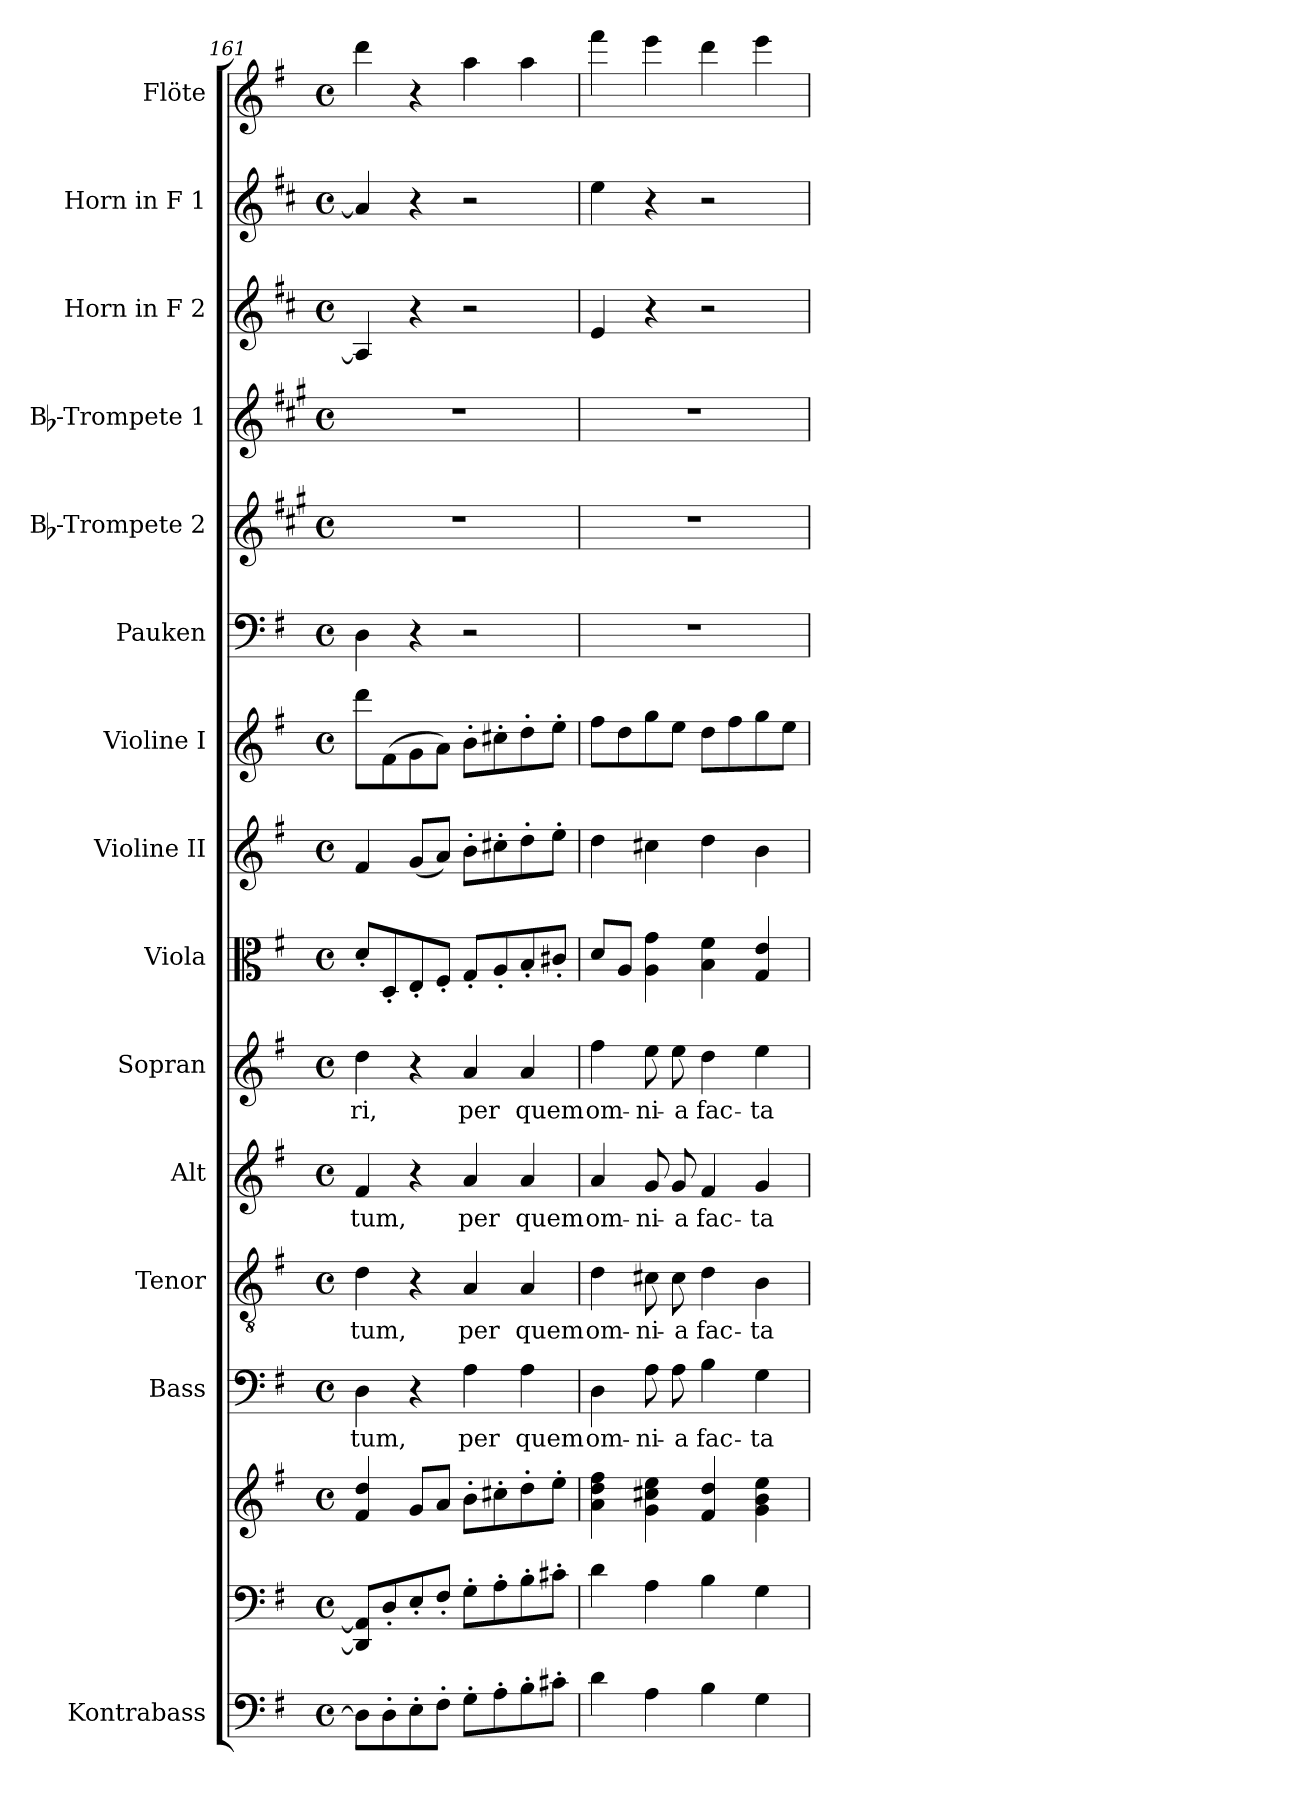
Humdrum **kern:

**kern	**kern	**kern	**kern	**text	**kern	**text	**kern	**text	**kern	**text	**kern	**kern	**kern	**kern	**kern	**kern	**kern	**kern	**kern
*part15	*part14	*part14	*part13	*part13	*part12	*part12	*part11	*part11	*part10	*part10	*part9	*part8	*part7	*part6	*part5	*part4	*part3	*part2	*part1
*staff16	*staff15	*staff14	*staff13	*staff13	*staff12	*staff12	*staff11	*staff11	*staff10	*staff10	*staff9	*staff8	*staff7	*staff6	*staff5	*staff4	*staff3	*staff2	*staff1
*I"Kontrabass	*	*	*I"Bass	*	*I"Tenor	*	*I"Alt	*	*I"Sopran	*	*I"Viola	*I"Violine II	*I"Violine I	*I"Pauken	*I"Bb-Trompete 2	*I"Bb-Trompete 1	*I"Horn in F 2	*I"Horn in F 1	*I"Flöte
*I'Kb.	*	*	*I'B.	*	*I'T.	*	*I'A.	*	*I'S.	*	*I'Vla.	*I'Vl. II	*I'Vl. I	*I'Pk.	*I'Bb Trp. 2	*I'Bb Trp. 1	*	*	*I'Fl.
*clefF4	*clefF4	*clefG2	*clefF4	*	*clefGv2	*	*clefG2	*	*clefG2	*	*clefC3	*clefG2	*clefG2	*clefF4	*clefG2	*clefG2	*clefG2	*clefG2	*clefG2
*ITrd7c12	*	*	*	*	*	*	*	*	*	*	*	*	*	*	*ITrd1c2	*ITrd1c2	*ITrd4c7	*ITrd4c7	*
*k[f#]	*k[f#]	*k[f#]	*k[f#]	*	*k[f#]	*	*k[f#]	*	*k[f#]	*	*k[f#]	*k[f#]	*k[f#]	*k[f#]	*k[f#]	*k[f#]	*k[f#]	*k[f#]	*k[f#]
*G:	*G:	*G:	*G:	*	*G:	*	*G:	*	*G:	*	*G:	*G:	*G:	*G:	*G:	*G:	*G:	*G:	*G:
*M4/4	*M4/4	*M4/4	*M4/4	*	*M4/4	*	*M4/4	*	*M4/4	*	*M4/4	*M4/4	*M4/4	*M4/4	*M4/4	*M4/4	*M4/4	*M4/4	*M4/4
*met(c)	*met(c)	*met(c)	*met(c)	*	*met(c)	*	*met(c)	*	*met(c)	*	*met(c)	*met(c)	*met(c)	*met(c)	*met(c)	*met(c)	*met(c)	*met(c)	*met(c)
=161	=161	=161	=161	=161	=161	=161	=161	=161	=161	=161	=161	=161	=161	=161	=161	=161	=161	=161	=161
!	!	!	!	!LO:LY:b	!	!LO:LY:b	!	!LO:LY:b	!	!LO:LY:b	!	!	!	!	!	!	!	!	!
8DD\L]	8DD/] 8AA/]L	4f#/ 4dd/	4D\	-tum,	4d\	-tum,	4f#/	-tum,	4dd\	-ri,	8d'</L	4f#/	8ddd\L	4D\	1r	1r	4D/]	4d/]	4ddd\
8DD'>\	8D'</	.	.	.	.	.	.	.	.	.	8D'</	.	(>8f#\	.	.	.	.	.	.
8EE'>\	8E'</	8g/L	4r	.	4r	.	4r	.	4r	.	8E'</	(<8g/L	8g\	4r	.	.	4r	4r	4r
8FF#'>\J	8F#'</J	8a/J	.	.	.	.	.	.	.	.	8F#'</J	8a/J)	8a\J)	.	.	.	.	.	.
!	!	!	!	!LO:LY:b	!	!LO:LY:b	!	!LO:LY:b	!	!LO:LY:b	!	!	!	!	!	!	!	!	!
8GG'>\L	8G'>\L	8b'>\L	4A\	per	4A/	per	4a/	per	4a/	per	8G'</L	8b'>\L	8b'>\L	2r	.	.	2r	2r	4aa\
8AA'>\	8A'>\	8cc#X'>\	.	.	.	.	.	.	.	.	8A'</	8cc#X'>\	8cc#X'>\	.	.	.	.	.	.
!	!	!	!	!LO:LY:b	!	!LO:LY:b	!	!LO:LY:b	!	!LO:LY:b	!	!	!	!	!	!	!	!	!
8BB'>\	8B'>\	8dd'>\	4A\	quem	4A/	quem	4a/	quem	4a/	quem	8B'</	8dd'>\	8dd'>\	.	.	.	.	.	4aa\
8C#X'>\J	8c#X'>\J	8ee'>\J	.	.	.	.	.	.	.	.	8c#X'</J	8ee'>\J	8ee'>\J	.	.	.	.	.	.
=162	=162	=162	=162	=162	=162	=162	=162	=162	=162	=162	=162	=162	=162	=162	=162	=162	=162	=162	=162
!	!	!	!	!LO:LY:b	!	!LO:LY:b	!	!LO:LY:b	!	!LO:LY:b	!	!	!	!	!	!	!	!	!
4D\	4d\	4a\ 4dd\ 4ff#\	4D\	om-	4d\	om-	4a/	om-	4ff#\	om-	8d/L	4dd\	8ff#\L	1r	1r	1r	4A/	4a\	4fff#\
.	.	.	.	.	.	.	.	.	.	.	8A/J	.	8dd\	.	.	.	.	.	.
!	!	!	!	!LO:LY:b	!	!LO:LY:b	!	!LO:LY:b	!	!LO:LY:b	!	!	!	!	!	!	!	!	!
4AA\	4A\	4g\ 4cc#X\ 4ee\	8A\	-ni-	8c#X\	-ni-	8g/	-ni-	8ee\	-ni-	4A\ 4g\	4cc#X\	8gg\	.	.	.	4r	4r	4eee\
!	!	!	!	!LO:LY:b	!	!LO:LY:b	!	!LO:LY:b	!	!LO:LY:b	!	!	!	!	!	!	!	!	!
.	.	.	8A\	-a	8c#\	-a	8g/	-a	8ee\	-a	.	.	8ee\J	.	.	.	.	.	.
!	!	!	!	!LO:LY:b	!	!LO:LY:b	!	!LO:LY:b	!	!LO:LY:b	!	!	!	!	!	!	!	!	!
4BB\	4B\	4f#/ 4dd/	4B\	fac-	4d\	fac-	4f#/	fac-	4dd\	fac-	4B\ 4f#\	4dd\	8dd\L	.	.	.	2r	2r	4ddd\
.	.	.	.	.	.	.	.	.	.	.	.	.	8ff#\	.	.	.	.	.	.
!	!	!	!	!LO:LY:b	!	!LO:LY:b	!	!LO:LY:b	!	!LO:LY:b	!	!	!	!	!	!	!	!	!
4GG\	4G\	4g\ 4b\ 4ee\	4G\	-ta	4B\	-ta	4g/	-ta	4ee\	-ta	4G/ 4e/	4b\	8gg\	.	.	.	.	.	4eee\
.	.	.	.	.	.	.	.	.	.	.	.	.	8ee\J	.	.	.	.	.	.
=	=	=	=	=	=	=	=	=	=	=	=	=	=	=	=	=	=	=	=
*-	*-	*-	*-	*-	*-	*-	*-	*-	*-	*-	*-	*-	*-	*-	*-	*-	*-	*-	*-
